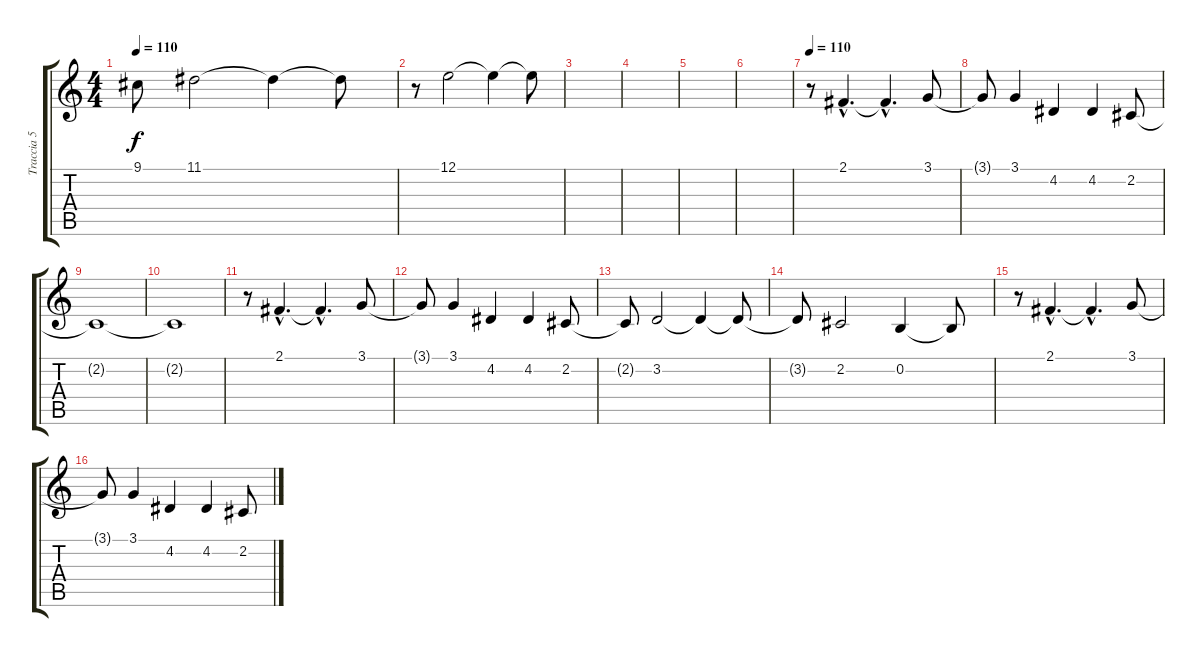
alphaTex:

\track ("Traccia 5" "Traccia 5") {instrument brightacousticpiano}
\staff {score tabs}
\tuning (E4 B3 G3 D3 A2 E2) {hide}
\ts (4 4)
\tempo 110
\clef g2
\ks c
9.1{t}.8{dy f} 11.1.2 11.1{t}.4 11.1{t}.8 |
r.8 12.1.2 12.1{t}.4 12.1{t}.8 |
|
|
|
|
\tempo 110
r.8 2.1{hac}.4{d instrument contrabass} 2.1{hac t}.4{d} 3.1.8 |
3.1{t}.8 3.1.4 4.2.4 4.2.4 2.2.8 |
2.2{t}.1 |
2.2{t}.1 |
r.8 2.1{hac}.4{d instrument contrabass} 2.1{hac t}.4{d} 3.1.8 |
3.1{t}.8 3.1.4 4.2.4 4.2.4 2.2.8 |
2.2{t}.8 3.2.2 3.2{t}.4 3.2{t}.8 |
3.2{t}.8 2.2.2 0.2.4 0.2{t}.8 |
r.8 2.1{hac}.4{d instrument contrabass} 2.1{hac t}.4{d} 3.1.8 |
3.1{t}.8 3.1.4 4.2.4 4.2.4 2.2.8
